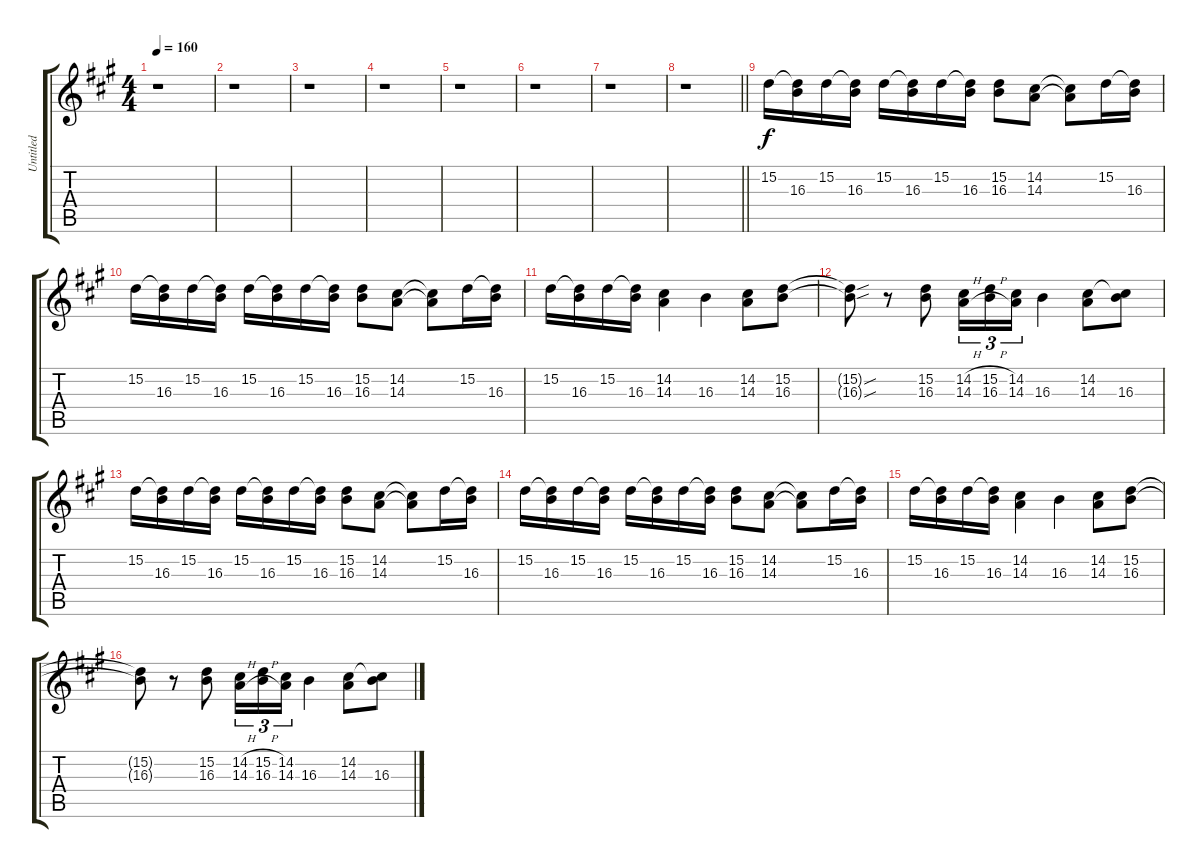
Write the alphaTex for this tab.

\track ("Untitled" "Untitled") {instrument harmonica}
\staff {score tabs}
\tuning (E4 B3 G3 D3 A2 E2) {hide}
\ts (4 4)
\tempo 160
\clef g2
\ks a
r.1{dy f} |
r.1 |
r.1 |
r.1 |
r.1 |
r.1 |
r.1 |
\barLineRight lightlight
r.1 |
15.2.16 (15.2{t} 16.3).16 15.2.16 (15.2{t} 16.3).16 15.2.16 (15.2{t} 16.3).16 15.2.16 (15.2{t} 16.3).16 (15.2 16.3).8 (14.2 14.3).8 (14.2{t} 14.3{t}).8 15.2.16 (15.2{t} 16.3).16 |
15.2.16 (15.2{t} 16.3).16 15.2.16 (15.2{t} 16.3).16 15.2.16 (15.2{t} 16.3).16 15.2.16 (15.2{t} 16.3).16 (15.2 16.3).8 (14.2 14.3).8 (14.2{t} 14.3{t}).8 15.2.16 (15.2{t} 16.3).16 |
15.2.16 (15.2{t} 16.3).16 15.2.16 (15.2{t} 16.3).16 (14.2 14.3).4 16.3.4 (14.2 14.3).8 (15.2 16.3).8 |
(15.2{sou t} 16.3{sou t}).8 r.8 (15.2 16.3).8 (14.2{h} 14.3{h}).16{tu (3 2)} (15.2{h} 16.3{h}).16{tu (3 2)} (14.2 14.3).16{tu (3 2)} 16.3.4 (14.2 14.3).8 (14.2{t} 16.3).8 |
15.2.16 (15.2{t} 16.3).16 15.2.16 (15.2{t} 16.3).16 15.2.16 (15.2{t} 16.3).16 15.2.16 (15.2{t} 16.3).16 (15.2 16.3).8 (14.2 14.3).8 (14.2{t} 14.3{t}).8 15.2.16 (15.2{t} 16.3).16 |
15.2.16 (15.2{t} 16.3).16 15.2.16 (15.2{t} 16.3).16 15.2.16 (15.2{t} 16.3).16 15.2.16 (15.2{t} 16.3).16 (15.2 16.3).8 (14.2 14.3).8 (14.2{t} 14.3{t}).8 15.2.16 (15.2{t} 16.3).16 |
15.2.16 (15.2{t} 16.3).16 15.2.16 (15.2{t} 16.3).16 (14.2 14.3).4 16.3.4 (14.2 14.3).8 (15.2 16.3).8 |
(15.2{t} 16.3{t}).8 r.8 (15.2 16.3).8 (14.2{h} 14.3{h}).16{tu (3 2)} (15.2{h} 16.3{h}).16{tu (3 2)} (14.2 14.3).16{tu (3 2)} 16.3.4 (14.2 14.3).8 (14.2{t} 16.3).8
